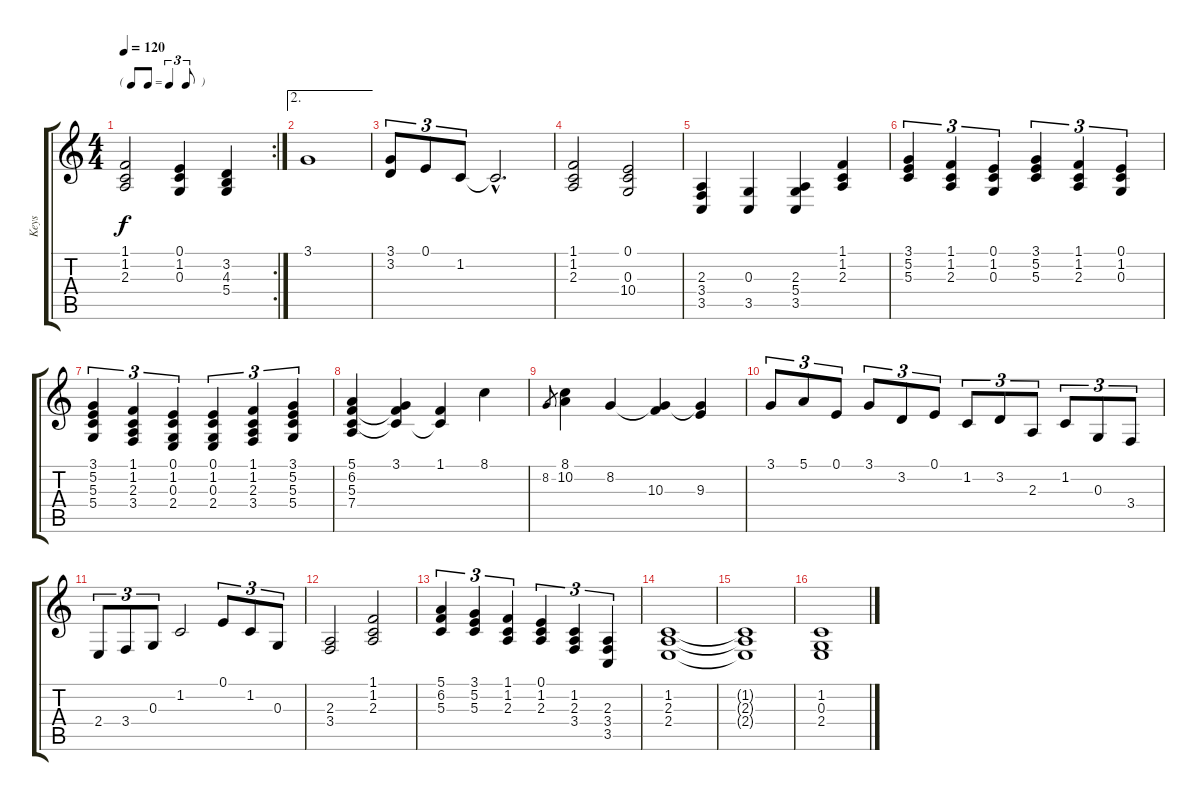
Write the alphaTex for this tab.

\track ("Keys" "Keys") {instrument churchorgan}
\staff {score tabs}
\tuning (E4 B3 G3 D3 A2 E2) {hide}
\rc 2
\ts (4 4)
\tf triplet8th
\tempo 120
\clef g2
\ks c
(1.1{t} 1.2{t} 2.3{t}).2{dy f} (0.1 1.2 0.3).4 (3.2 4.3 5.4).4 |
\ae 2
3.1.1 |
(3.1 3.2).8{tu (3 2)} 0.1.8{tu (3 2)} 1.2.8{tu (3 2)} 1.2{hac t}.2{d} |
(1.1 1.2 2.3).2 (0.1 0.3 10.4).2 |
(2.3 3.4 3.5).4 (0.3 3.5).4 (2.3 5.4 3.5).4 (1.1 1.2 2.3).4 |
(3.1 5.2 5.3).4{tu (3 2)} (1.1 1.2 2.3).4{tu (3 2)} (0.1 1.2 0.3).4{tu (3 2)} (3.1 5.2 5.3).4{tu (3 2)} (1.1 1.2 2.3).4{tu (3 2)} (0.1 1.2 0.3).4{tu (3 2)} |
(3.1 5.2 5.3 5.4).4{tu (3 2)} (1.1 1.2 2.3 3.4).4{tu (3 2)} (0.1 1.2 0.3 2.4).4{tu (3 2)} (0.1 1.2 0.3 2.4).4{tu (3 2)} (1.1 1.2 2.3 3.4).4{tu (3 2)} (3.1 5.2 5.3 5.4).4{tu (3 2)} |
(5.1 6.2 5.3 7.4).4 (3.1 6.2{t} 5.3{t}).4 (1.1 5.3{t}).4 8.1.4 |
8.2.8{gr} (8.1 10.2).4 8.2.4 (8.2{t} 10.3).4 (8.2{t} 9.3).4 |
3.1.8{tu (3 2)} 5.1.8{tu (3 2)} 0.1.8{tu (3 2)} 3.1.8{tu (3 2)} 3.2.8{tu (3 2)} 0.1.8{tu (3 2)} 1.2.8{tu (3 2)} 3.2.8{tu (3 2)} 2.3.8{tu (3 2)} 1.2.8{tu (3 2)} 0.3.8{tu (3 2)} 3.4.8{tu (3 2)} |
2.4.8{tu (3 2)} 3.4.8{tu (3 2)} 0.3.8{tu (3 2)} 1.2.2 0.1.8{tu (3 2)} 1.2.8{tu (3 2)} 0.3.8{tu (3 2)} |
(2.3 3.4).2 (1.1 1.2 2.3).2 |
(5.1 6.2 5.3).4{tu (3 2)} (3.1 5.2 5.3).4{tu (3 2)} (1.1 1.2 2.3).4{tu (3 2)} (0.1 1.2 2.3).4{tu (3 2)} (1.2 2.3 3.4).4{tu (3 2)} (2.3 3.4 3.5).4{tu (3 2)} |
(1.2 2.3 2.4).1 |
(1.2{t} 2.3{t} 2.4{t}).1 |
(1.2 0.3 2.4).1
